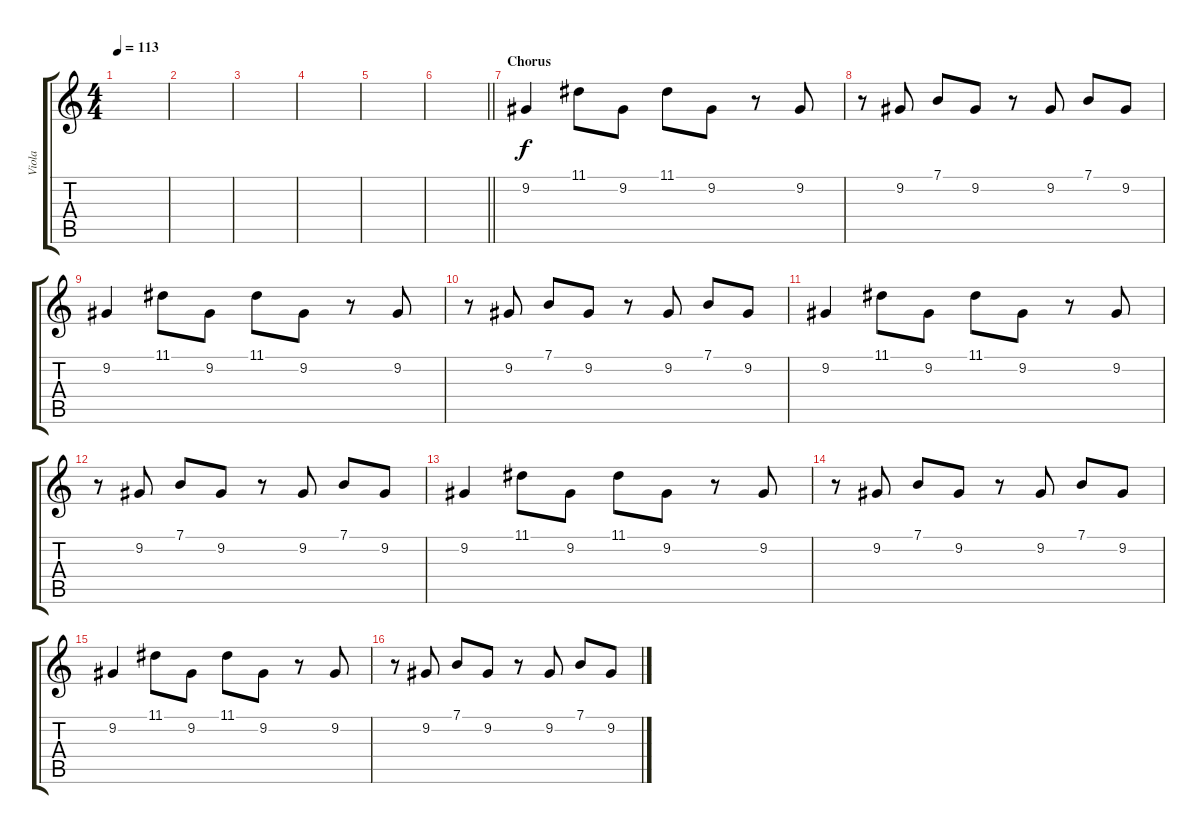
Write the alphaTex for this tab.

\track ("Viola" "Viola") {instrument viola}
\staff {score tabs}
\tuning (E4 B3 G3 D3 A2 E2) {hide}
\ts (4 4)
\tempo 113
\clef g2
\ks c
|
|
|
|
|
\barLineRight lightlight
|
\section ("" "Chorus")
9.2.4 11.1.8 9.2.8 11.1.8 9.2.8 r.8 9.2.8 |
r.8 9.2.8 7.1.8 9.2.8 r.8 9.2.8 7.1.8 9.2.8 |
9.2.4 11.1.8 9.2.8 11.1.8 9.2.8 r.8 9.2.8 |
r.8 9.2.8 7.1.8 9.2.8 r.8 9.2.8 7.1.8 9.2.8 |
9.2.4 11.1.8 9.2.8 11.1.8 9.2.8 r.8 9.2.8 |
r.8 9.2.8 7.1.8 9.2.8 r.8 9.2.8 7.1.8 9.2.8 |
9.2.4 11.1.8 9.2.8 11.1.8 9.2.8 r.8 9.2.8 |
r.8 9.2.8 7.1.8 9.2.8 r.8 9.2.8 7.1.8 9.2.8 |
9.2.4 11.1.8 9.2.8 11.1.8 9.2.8 r.8 9.2.8 |
r.8 9.2.8 7.1.8 9.2.8 r.8 9.2.8 7.1.8 9.2.8
